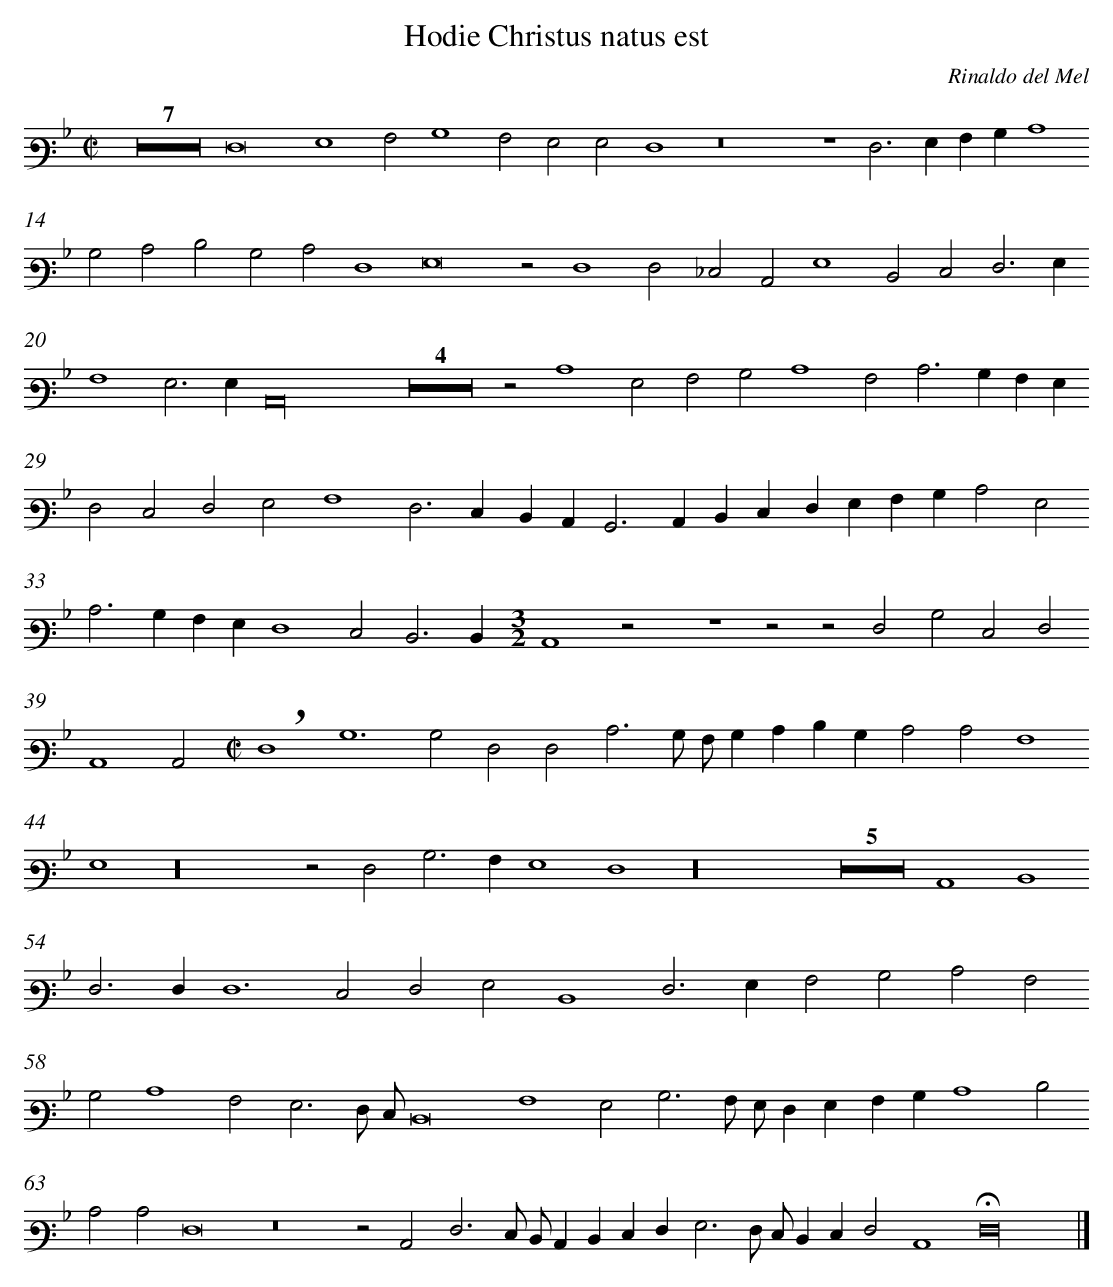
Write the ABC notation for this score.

X:1
T: Hodie Christus natus est
C: Rinaldo del Mel
L: 1/4
M: C|
K: F clef=F3
Z7 [|]
F,8 [|]
G,4A,2B,4 [|]
A,2G,2G,2 [|]
F,4z8 [|]
z4 [|]
F,2>G,2A,B,C4 [|]
B,2C2D2 [|]
B,2C2F,4 [|]
G,8 [|]
z2F,4F,2 [|]
_E,2C,2G,4 [|]
D,2E,2F,3G, [|]
A,4G,3G, [|]
C,16 [|]
Z4 [|]
z2C4G,2 [|]
A,2B,2C4 [|]
A,2C2>B,2A,G, [|]
F,2E,2F,2G,2 [|]
A,4F,3E, [|]
D,C,2<B,,2C,D,E, [|]
F,G,A,B,C2G,2 [|]
C2>B,2A,G,F,4 [|]
E,2D,3D, [|]
[M:3/2]C,4z2 [|]
z6 [|]
z2z2F,2 [|]
B,2E,2F,2 [|]
C,4C,2 [|]
[M:C|]!breath!F,4B,6 [|]
B,2F,2F,2 [|]
C3B,/ A,/B,CDB, [|]
C2C2A,4 [|]
G,4z16 [|]
 [|]
z2F,2 [|]
B,2>A,2G,4 [|]
F,4z16 [|]
Z5 [|]
C,4D,4 [|]
F,2>F,2F,6 [|]
E,2F,2G,2 [|]
D,4F,3G, [|]
A,2B,2C2A,2 [|]
B,2C4A,2 [|]
G,3F,/ E,/D,8 [|]
A,4 [|]
G,2B,3A,/ G,/F,G, [|]
A,B,C4D2 [|]
C2C2F,8 [|]
z8 [|]
z2C,2 [|]
F,3E,/ D,/C,D,E,F, [|]
G,3F,/ E,/D,E,F,2 [|]
C,4!fermata!F,16 |]
